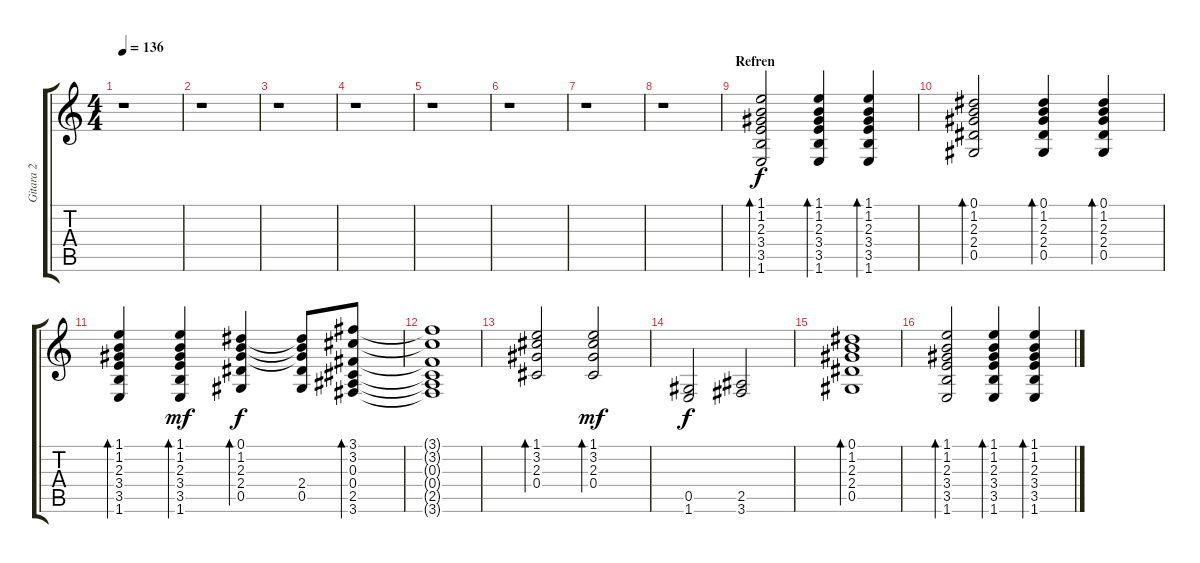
\track ("Gitara 2" "Gitara 2") {instrument distortionguitar}
\staff {score tabs}
\tuning (Eb4 Bb3 Gb3 Db3 Ab2 Eb2) {hide}
\ts (4 4)
\tempo 136
\clef g2
\ks c
r.1{dy f} |
r.1 |
r.1 |
r.1 |
r.1 |
r.1 |
r.1 |
r.1 |
\section ("" "Refren")
(1.1 1.2 2.3 3.4 3.5 1.6).2{bd 120 instrument acousticguitarsteel} (1.1 1.2 2.3 3.4 3.5 1.6).4{bd 120} (1.1 1.2 2.3 3.4 3.5 1.6).4{bd 120} |
(0.1 1.2 2.3 2.4 0.5).2{bd 120} (0.1 1.2 2.3 2.4 0.5).4{bd 120} (0.1 1.2 2.3 2.4 0.5).4{bd 120} |
(1.1 1.2 2.3 3.4 3.5 1.6).4{bd 120} (1.1 1.2 2.3 3.4 3.5 1.6).4{bd 120 dy mf} (0.1 1.2 2.3 2.4 0.5).4{bd 120 dy f} (0.1{t} 1.2{t} 2.3{t} 2.4 0.5).8 (3.1 3.2 0.3 0.4 2.5 3.6).8{bd 120} |
(3.1{t} 3.2{t} 0.3{t} 0.4{t} 2.5{t} 3.6{t}).1 |
(1.1 3.2 2.3 0.4).2{bd 120} (1.1 3.2 2.3 0.4).2{bd 120 dy mf} |
(0.5 1.6).2{dy f} (2.5 3.6).2 |
(0.1 1.2 2.3 2.4 0.5).1{bd 120} |
(1.1 1.2 2.3 3.4 3.5 1.6).2{bd 120 instrument acousticguitarsteel} (1.1 1.2 2.3 3.4 3.5 1.6).4{bd 120} (1.1 1.2 2.3 3.4 3.5 1.6).4{bd 120}
